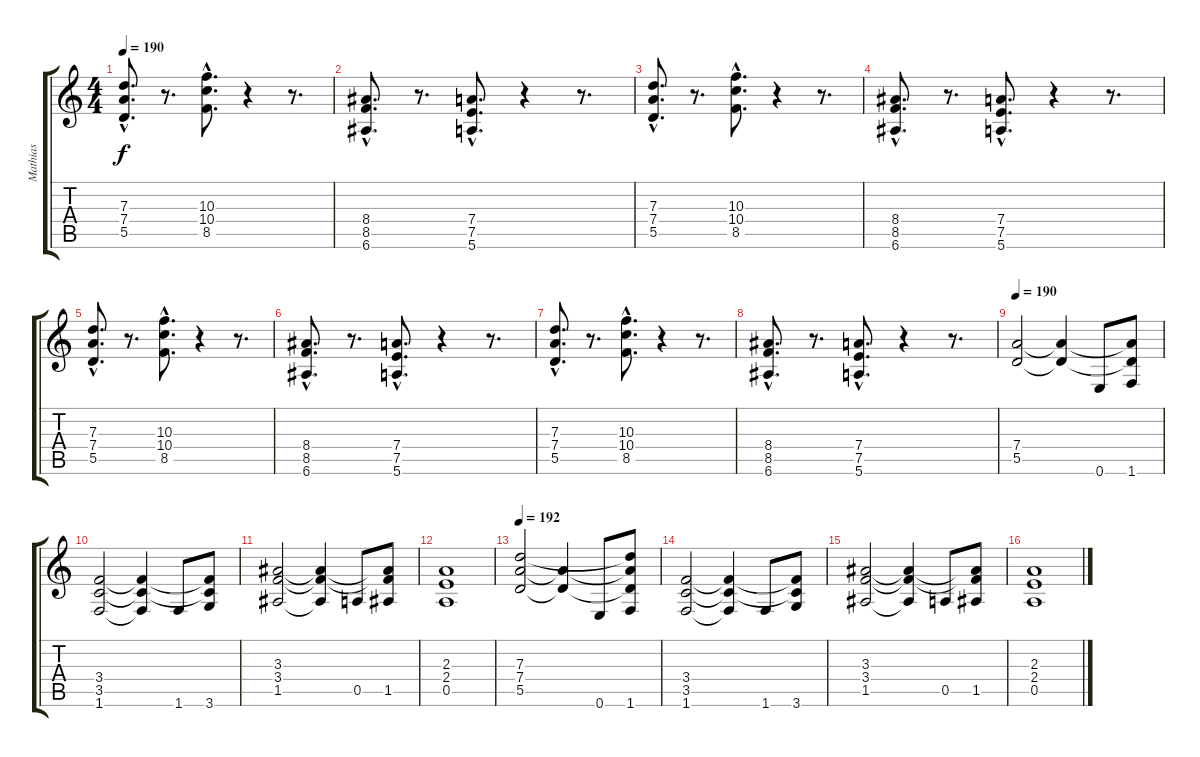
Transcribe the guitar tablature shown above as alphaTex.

\track ("Mathias" "Mathias") {instrument distortionguitar}
\staff {score tabs}
\tuning (E4 B3 G3 D3 A2 E2) {hide}
\ts (4 4)
\tempo 190
\tempo 170
\tempo 190
\clef g2
\ks c
(7.3{hac} 7.4{hac} 5.5{hac}).8{d dy f instrument distortionguitar} r.8{d} (10.3{hac} 10.4{hac} 8.5{hac}).8{d} r.4 r.8{d} |
(8.4{hac} 8.5{hac} 6.6{hac}).8{d} r.8{d} (7.4{hac} 7.5{hac} 5.6{hac}).8{d} r.4 r.8{d} |
(7.3{hac} 7.4{hac} 5.5{hac}).8{d} r.8{d} (10.3{hac} 10.4{hac} 8.5{hac}).8{d} r.4 r.8{d} |
(8.4{hac} 8.5{hac} 6.6{hac}).8{d} r.8{d} (7.4{hac} 7.5{hac} 5.6{hac}).8{d} r.4 r.8{d} |
(7.3{hac} 7.4{hac} 5.5{hac}).8{d} r.8{d} (10.3{hac} 10.4{hac} 8.5{hac}).8{d} r.4 r.8{d} |
(8.4{hac} 8.5{hac} 6.6{hac}).8{d} r.8{d} (7.4{hac} 7.5{hac} 5.6{hac}).8{d} r.4 r.8{d} |
(7.3{hac} 7.4{hac} 5.5{hac}).8{d} r.8{d} (10.3{hac} 10.4{hac} 8.5{hac}).8{d} r.4 r.8{d} |
(8.4{hac} 8.5{hac} 6.6{hac}).8{d} r.8{d} (7.4{hac} 7.5{hac} 5.6{hac}).8{d} r.4 r.8{d} |
\tempo 190
(7.4 5.5).2 (7.4{t} 5.5{t}).4 0.6.8 (7.4{t} 5.5{t} 1.6).8 |
(3.4 3.5 1.6).2 (3.4{t} 3.5{t} 1.6{t}).4 1.6.8 (3.4{t} 3.5{t} 3.6).8 |
(3.3 3.4 1.5).2 (3.3{t} 3.4{t} 1.5{t}).4 0.5.8 (3.3{t} 3.4{t} 1.5).8 |
(2.3 2.4 0.5).1 |
\tempo 192
(7.3 7.4 5.5).2 (7.4{t} 5.5{t}).4 0.6.8 (7.3{t} 7.4{t} 5.5{t} 1.6).8 |
(3.4 3.5 1.6).2 (3.4{t} 3.5{t} 1.6{t}).4 1.6.8 (3.4{t} 3.5{t} 3.6).8 |
(3.3 3.4 1.5).2 (3.3{t} 3.4{t} 1.5{t}).4 0.5.8 (3.3{t} 3.4{t} 1.5).8 |
(2.3 2.4 0.5).1
